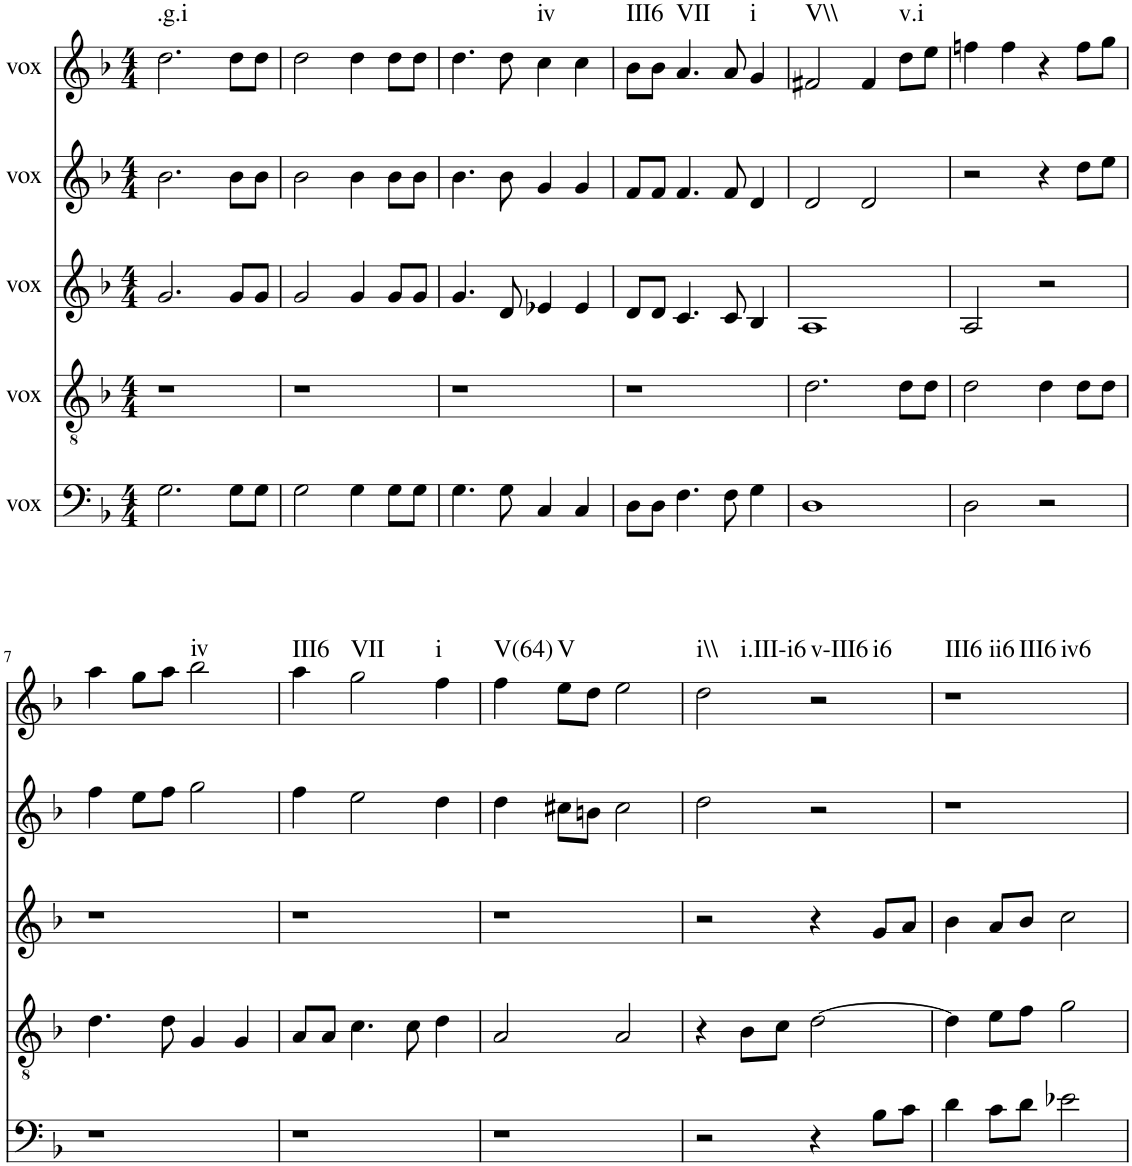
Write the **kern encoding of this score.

**kern	**kern	**kern	**kern	**kern	**harte
*part5	*part4	*part3	*part2	*part1	*part1
*staff5	*staff4	*staff3	*staff2	*staff1	*
*I"vox	*I"vox	*I"vox	*I"vox	*I"vox	*
*clefF4	*clefGv2	*clefG2	*clefG2	*clefG2	*
*k[b-]	*k[b-]	*k[b-]	*k[b-]	*k[b-]	*
*M4/4	*M4/4	*M4/4	*M4/4	*M4/4	*
=1	=1	=1	=1	=1	=1
!	!	!	!	!	!LO:H:kt=.g.i
2.G\	1r	2.g/	2.b-\	2.dd\	N
8G\L	.	8g/L	8b-\L	8dd\L	.
8G\J	.	8g/J	8b-\J	8dd\J	.
=2	=2	=2	=2	=2	=2
2G\	1r	2g/	2b-\	2dd\	.
4G\	.	4g/	4b-\	4dd\	.
8G\L	.	8g/L	8b-\L	8dd\L	.
8G\J	.	8g/J	8b-\J	8dd\J	.
=3	=3	=3	=3	=3	=3
4.G\	1r	4.g/	4.b-\	4.dd\	.
8G\	.	8d/	8b-\	8dd\	.
!	!	!	!	!	!LO:H:kt=iv
4C/	.	4e-X/	4g/	4cc\	N
4C/	.	4e-/	4g/	4cc\	.
=4	=4	=4	=4	=4	=4
!	!	!	!	!	!LO:H:kt=III6
8D\L	1r	8d/L	8f/L	8b-\L	N
8D\J	.	8d/J	8f/J	8b-\J	.
!	!	!	!	!	!LO:H:kt=VII
4.F\	.	4.c/	4.f/	4.a/	N
8F\	.	8c/	8f/	8a/	.
!	!	!	!	!	!LO:H:kt=i
4G\	.	4B-/	4d/	4g/	N
=5	=5	=5	=5	=5	=5
!	!	!	!	!	!LO:H:kt=V\\
1D	2.d\	1A	2d/	2f#X/	N
.	.	.	2d/	4f#/	.
!	!	!	!	!	!LO:H:kt=v.i
.	8d\L	.	.	8dd\L	N
.	8d\J	.	.	8ee\J	.
=6	=6	=6	=6	=6	=6
2D\	2d\	2A/	2r	4ffn\	.
.	.	.	.	4ff\	.
2r	4d\	2r	4r	4r	.
.	8d\L	.	8dd\L	8ff\L	.
.	8d\J	.	8ee\J	8gg\J	.
!!LO:LB:g=z
=7	=7	=7	=7	=7	=7
1r	4.d\	1r	4ff\	4aa\	.
.	.	.	8ee\L	8gg\L	.
.	8d\	.	8ff\J	8aa\J	.
!	!	!	!	!	!LO:H:kt=iv
.	4G/	.	2gg\	2bb-\	N
.	4G/	.	.	.	.
=8	=8	=8	=8	=8	=8
!	!	!	!	!	!LO:H:kt=III6
1r	8A/L	1r	4ff\	4aa\	N
.	8A/J	.	.	.	.
!	!	!	!	!	!LO:H:kt=VII
.	4.c\	.	2ee\	2gg\	N
.	8c\	.	.	.	.
!	!	!	!	!	!LO:H:kt=i
.	4d\	.	4dd\	4ff\	N
=9	=9	=9	=9	=9	=9
!	!	!	!	!	!LO:H:kt=V(64)
1r	2A/	1r	4dd\	4ff\	N
!	!	!	!	!	!LO:H:kt=V
.	.	.	8cc#X\L	8ee\L	N
.	.	.	8bn\J	8dd\J	.
.	2A/	.	2cc#\	2ee\	.
=10	=10	=10	=10	=10	=10
!	!	!	!	!	!LO:H:n=1:kt=i\\
!	!	!	!	!	!LO:H:n=2:kt=i.III-i6
2r	4r	2r	2dd\	2dd\	N N
.	8B-\L	.	.	.	.
.	8c\J	.	.	.	.
!	!	!	!	!	!LO:H:n=1:kt=v-III6
!	!	!	!	!	!LO:H:n=2:kt=i6
4r	[2d\	4r	2r	2r	N N
8B-\L	.	8g/L	.	.	.
8c\J	.	8a/J	.	.	.
=11	=11	=11	=11	=11	=11
!	!	!	!	!	!LO:H:n=1:kt=III6
!	!	!	!	!	!LO:H:n=2:kt=ii6
!	!	!	!	!	!LO:H:n=3:kt=III6
!	!	!	!	!	!LO:H:n=4:kt=iv6
4d\	4d\]	4b-\	1r	1r	N N N N
8c\L	8e\L	8a/L	.	.	.
8d\J	8f\J	8b-/J	.	.	.
2e-X\	2g\	2cc\	.	.	.
=	=	=	=	=	=
*-	*-	*-	*-	*-	*-
